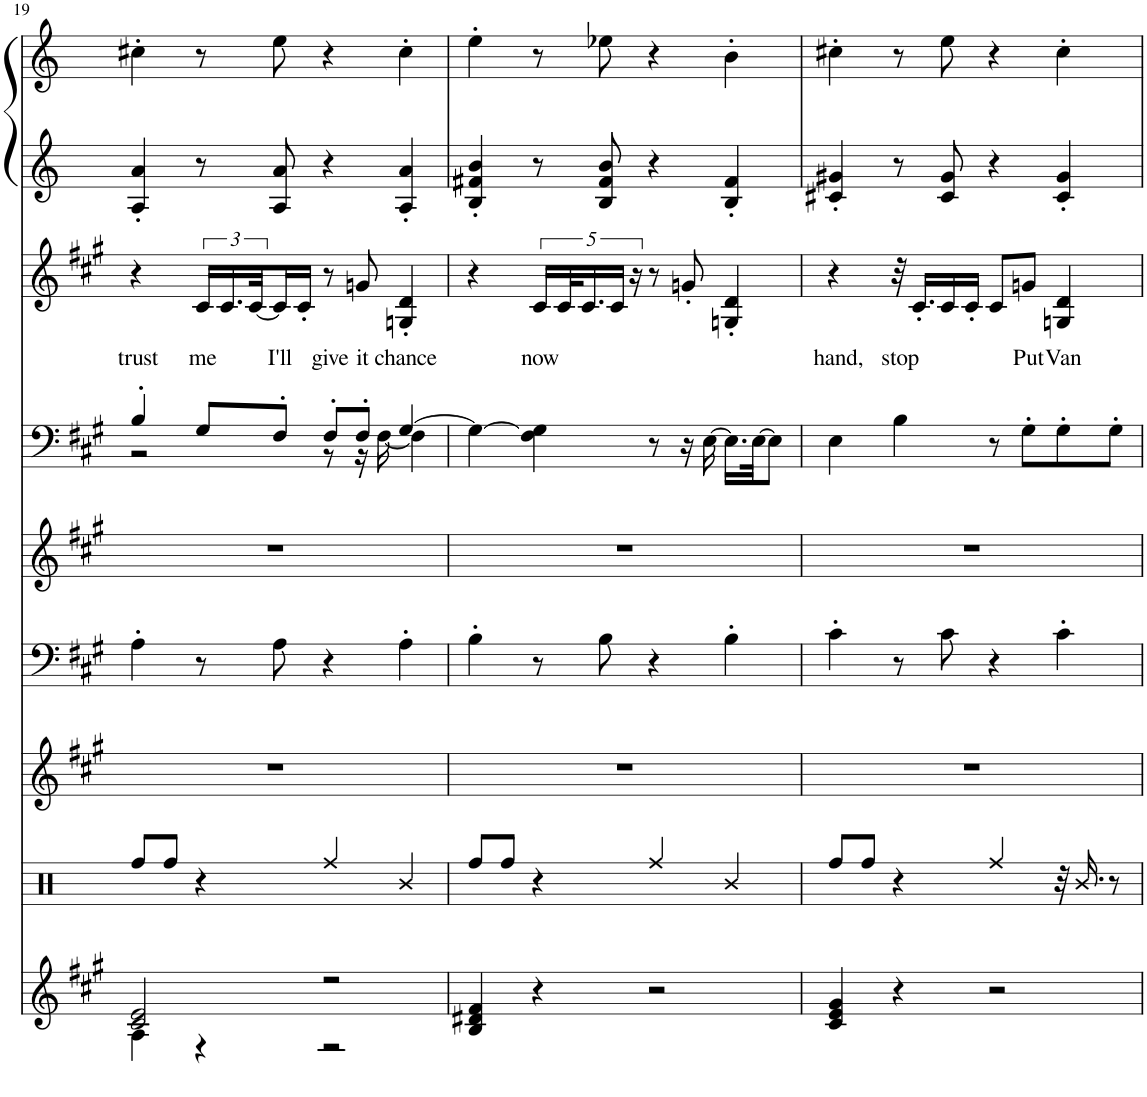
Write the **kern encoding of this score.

**kern	**kern	**kern	**kern	**kern	**kern	**kern	**text	**kern	**kern
*part8	*part7	*part6	*part5	*part4	*part3	*part2	*part2	*part1	*part1
*staff9	*staff8	*staff7	*staff6	*staff5	*staff4	*staff3	*staff3	*staff2	*staff1
*I"Grand Piano	*I"Percussion	*I"Woodblock	*I"Xylophone	*I"Overdrive Gtr	*I"Tenor Sax	*I"Melodic Drum	*	*I"Marimba, untitled	*
*I'Pno	*	*I'Wd Bl	*I'Xyl.	*	*I'T Sax	*	*	*I'Mar	*
!!LO:PB:g=z
*clefG2	*clefX	*clefG2	*clefF4	*clefG2	*clefF4	*clefG2	*	*clefG2	*clefG2
*	*	*	*	*	*Trd8c14	*	*	*	*
*k[f#c#g#]	*k[]	*k[f#c#g#]	*k[f#c#g#]	*k[f#c#g#]	*k[f#c#g#]	*k[f#c#g#]	*	*k[f#c#g#]	*k[f#c#g#]
*M4/4	*M4/4	*M4/4	*M4/4	*M4/4	*M4/4	*M4/4	*	*M4/4	*M4/4
=19	=19	=19	=19	=19	=19	=19	=19	=19	=19
*^	*	*	*	*	*^	*	*	*	*
!	!	!	!	!	!	!	!	!	!LO:LY:b	!	!
2c#/ 2e/	4A\	8Rff/L	1r	4A'\	1r	4B'/	2r	4r	trust	4A/' 4a/'	4cc#X'\
.	.	8Rff/J	.	.	.	.	.	.	.	.	.
!	!	!	!	!	!	!	!	!	!LO:LY:b	!	!
.	4r	4r	.	8r	.	8G#/L	.	24c#/LL	me	8r	8r
.	.	.	.	.	.	.	.	24.c#/	.	.	.
.	.	.	.	.	.	.	.	[48c#/K	.	.	.
!	!	!	!	!	!	!	!	!	!LO:LY:b	!	!
.	.	.	.	8A\	.	8F#'/J	.	16c#/]	I'll	8A/ 8a/	8ee\
.	.	.	.	.	.	.	.	16c#'/JJ	.	.	.
!	!	!	!	!	!	!	!	!	!LO:LY:b	!	!
2r	2r	4Rff/	.	4r	.	8F#'/L	8r	8r	give	4r	4r
!	!	!	!	!	!	!	!	!	!LO:LY:b	!	!
.	.	.	.	.	.	8F#'/J	16r	8gn/	it	.	.
.	.	.	.	.	.	.	[16F#\	.	.	.	.
!	!	!	!	!	!	!	!	!	!LO:LY:b	!	!
.	.	4R/	.	4A'\	.	[4G#/	4F#\]	4Gn/' 4d/'	chance	4A/' 4a/'	4cc#'\
*v	*v	*	*	*	*	*v	*v	*	*	*	*
=20	=20	=20	=20	=20	=20	=20	=20	=20	=20
4B/ 4d#X/ 4f#/	8Rff/L	1r	4B'\	1r	4G#\_	4r	.	4B/' 4f#X/' 4b/'	4ee'\
.	8Rff/J	.	.	.	.	.	.	.	.
!	!	!	!	!	!	!	!LO:LY:b	!	!
4r	4r	.	8r	.	4F#\ 4G#\]	20c#/LL	now	8r	8r
.	.	.	.	.	.	40c#/K	.	.	.
.	.	.	.	.	.	20.c#/	.	.	.
.	.	.	8B\	.	.	.	.	8B/ 8f#/ 8b/	8ee-X\
.	.	.	.	.	.	20c#/JJ	.	.	.
.	.	.	.	.	.	20r	.	.	.
2r	4Rff/	.	4r	.	8r	8r	.	4r	4r
.	.	.	.	.	16r	8gn'/	.	.	.
.	.	.	.	.	[16E\	.	.	.	.
.	4R/	.	4B'\	.	16.E\LL]	4Gn/' 4d/'	.	4B/' 4f#/'	4b'\
.	.	.	.	.	[32E\JK	.	.	.	.
.	.	.	.	.	8E\J]	.	.	.	.
=21	=21	=21	=21	=21	=21	=21	=21	=21	=21
!	!	!	!	!	!	!	!LO:LY:b	!	!
4c#/ 4e/ 4g#/	8Rff/L	1r	4c#'\	1r	4E\	4r	hand,	4c#X/' 4g#X/'	4cc#X'\
.	8Rff/J	.	.	.	.	.	.	.	.
!	!	!	!	!	!	!	!LO:LY:b	!	!
4r	4r	.	8r	.	4B\	32r	stop	8r	8r
.	.	.	.	.	.	16.c#'/LL	.	.	.
.	.	.	8c#\	.	.	16c#/	.	8c#/ 8g#/	8ee\
.	.	.	.	.	.	16c#'/JJ	.	.	.
2r	4Rff/	.	4r	.	8r	8c#/L	.	4r	4r
!	!	!	!	!	!	!	!LO:LY:b	!	!
.	.	.	.	.	8G#'\L	8gn/J	Put	.	.
!	!	!	!	!	!	!	!LO:LY:b	!	!
.	32r	.	4c#'\	.	8G#'\	4Gn/ 4d/	Van	4c#/' 4g#/'	4cc#'\
.	16.R/	.	.	.	.	.	.	.	.
.	8r	.	.	.	8G#'\J	.	.	.	.
=	=	=	=	=	=	=	=	=	=
*-	*-	*-	*-	*-	*-	*-	*-	*-	*-
